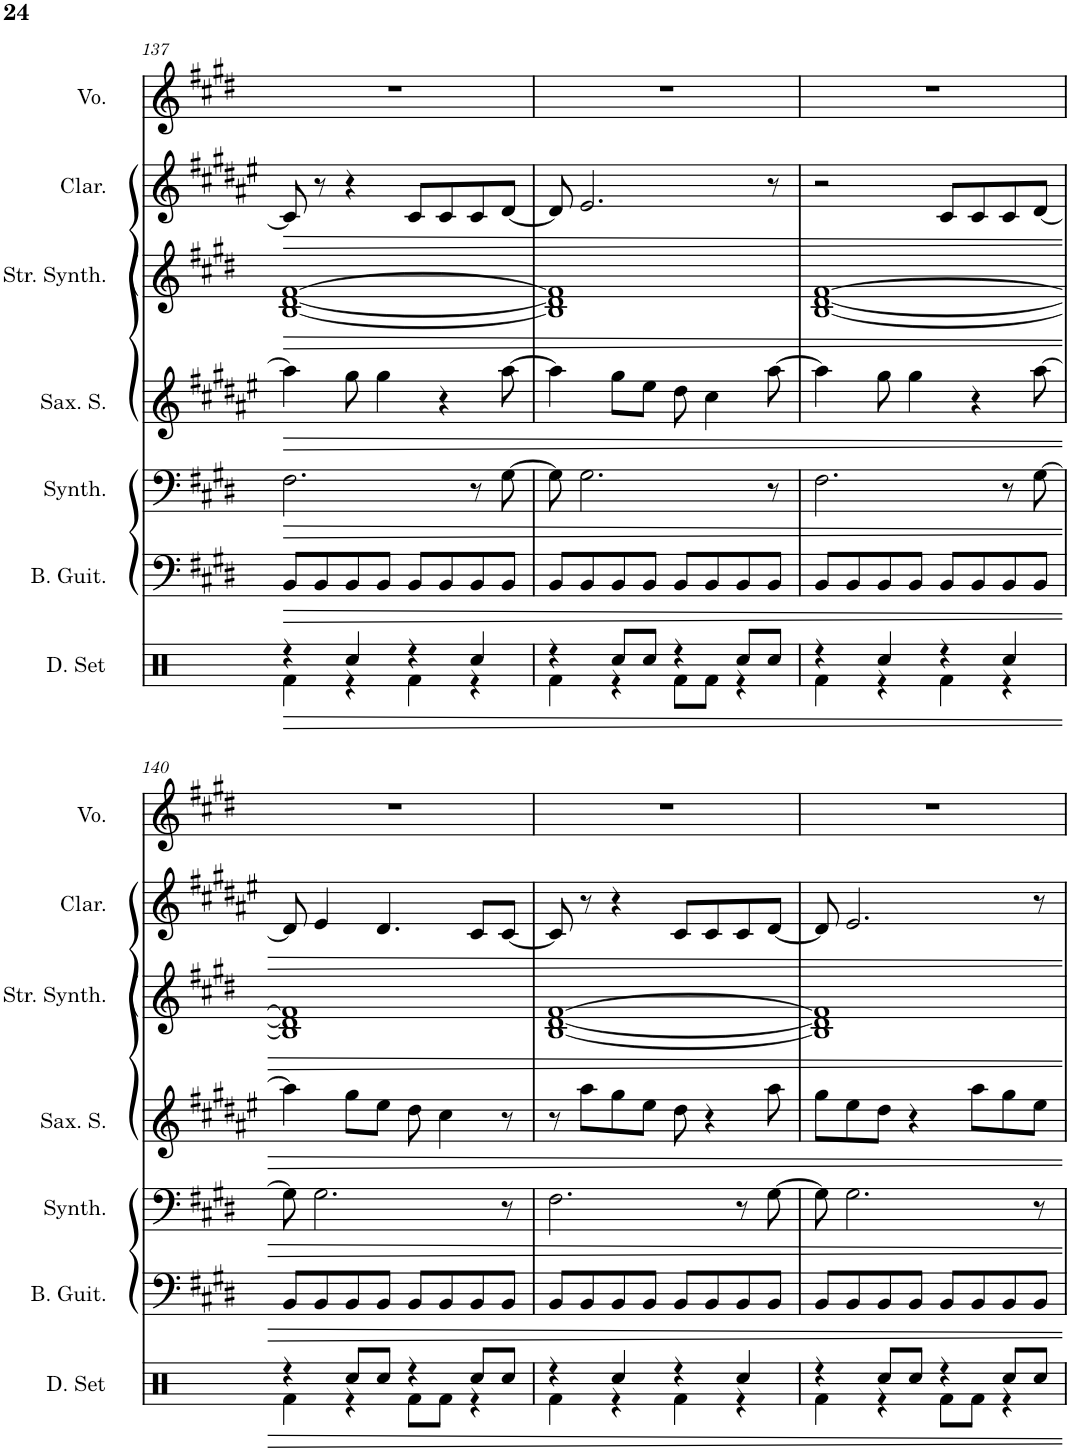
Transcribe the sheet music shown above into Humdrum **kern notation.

**kern	**kern	**kern	**kern	**kern	**kern	**kern
*part7	*part6	*part5	*part4	*part3	*part2	*part1
*staff7	*staff6	*staff5	*staff4	*staff3	*staff2	*staff1
*I"Drumset	*I"Bass Guitar	*I"Bass Synthesizer	*I"Saxophone soprano	*I"String Synthesizer	*I"Clarinette	*I"Voice
*I'D. Set	*I'B. Guit.	*I'Synth.	*I'Sax. S.	*I'Str. Synth.	*I'Clar.	*I'Vo.
!!LO:PB:g=z
*clefX	*clefF4	*clefF4	*clefG2	*clefG2	*clefG2	*clefG2
*	*Trd7c12	*	*Trd1c2	*	*Trd1c2	*
*k[]	*k[f#c#g#d#]	*k[f#c#g#d#]	*k[f#c#g#d#a#e#]	*k[f#c#g#d#]	*k[f#c#g#d#a#e#]	*k[f#c#g#d#]
*M4/4	*M4/4	*M4/4	*M4/4	*M4/4	*M4/4	*M4/4
=137	=137	=137	=137	=137	=137	=137
*^	*	*	*	*	*	*
4r	4Rf\	8BB/L	2.F#\	4aa#\]	[1B [1d# [1f#	8c#/]	1r
.	.	8BB/	.	.	.	8r	.
4Rcc/	4r	8BB/	.	8gg#\	.	4r	.
.	.	8BB/J	.	4gg#\	.	.	.
4r	4Rf\	8BB/L	.	.	.	8c#/L	.
.	.	8BB/	.	4r	.	8c#/	.
4Rcc/	4r	8BB/	8r	.	.	8c#/	.
.	.	8BB/J	[8G#\	[8aa#\	.	[8d#/J	.
=138	=138	=138	=138	=138	=138	=138	=138
4r	4Rf\	8BB/L	8G#\]	4aa#\]	1B] 1d#] 1f#]	8d#/]	1r
.	.	8BB/	2.G#\	.	.	2.e#/	.
8Rcc/L	4r	8BB/	.	8gg#\L	.	.	.
8Rcc/J	.	8BB/J	.	8ee#\J	.	.	.
4r	8Rf\L	8BB/L	.	8dd#\	.	.	.
.	8Rf\J	8BB/	.	4cc#\	.	.	.
8Rcc/L	4r	8BB/	.	.	.	.	.
8Rcc/J	.	8BB/J	8r	[8aa#\	.	8r	.
=139	=139	=139	=139	=139	=139	=139	=139
4r	4Rf\	8BB/L	2.F#\	4aa#\]	[1B [1d# [1f#	2r	1r
.	.	8BB/	.	.	.	.	.
4Rcc/	4r	8BB/	.	8gg#\	.	.	.
.	.	8BB/J	.	4gg#\	.	.	.
4r	4Rf\	8BB/L	.	.	.	8c#/L	.
.	.	8BB/	.	4r	.	8c#/	.
4Rcc/	4r	8BB/	8r	.	.	8c#/	.
.	.	8BB/J	[8G#\	[8aa#\	.	[8d#/J	.
!!LO:LB:g=z
=140	=140	=140	=140	=140	=140	=140	=140
4r	4Rf\	8BB/L	8G#\]	4aa#\]	1B] 1d#] 1f#]	8d#/]	1r
.	.	8BB/	2.G#\	.	.	4e#/	.
8Rcc/L	4r	8BB/	.	8gg#\L	.	.	.
8Rcc/J	.	8BB/J	.	8ee#\J	.	4.d#/	.
4r	8Rf\L	8BB/L	.	8dd#\	.	.	.
.	8Rf\J	8BB/	.	4cc#\	.	.	.
8Rcc/L	4r	8BB/	.	.	.	8c#/L	.
8Rcc/J	.	8BB/J	8r	8r	.	[8c#/J	.
=141	=141	=141	=141	=141	=141	=141	=141
4r	4Rf\	8BB/L	2.F#\	8r	[1B [1d# [1f#	8c#/]	1r
.	.	8BB/	.	8aa#\L	.	8r	.
4Rcc/	4r	8BB/	.	8gg#\	.	4r	.
.	.	8BB/J	.	8ee#\J	.	.	.
4r	4Rf\	8BB/L	.	8dd#\	.	8c#/L	.
.	.	8BB/	.	4r	.	8c#/	.
4Rcc/	4r	8BB/	8r	.	.	8c#/	.
.	.	8BB/J	[8G#\	8aa#\	.	[8d#/J	.
=142	=142	=142	=142	=142	=142	=142	=142
4r	4Rf\	8BB/L	8G#\]	8gg#\L	1B] 1d#] 1f#]	8d#/]	1r
.	.	8BB/	2.G#\	8ee#\	.	2.e#/	.
8Rcc/L	4r	8BB/	.	8dd#\J	.	.	.
8Rcc/J	.	8BB/J	.	4r	.	.	.
4r	8Rf\L	8BB/L	.	.	.	.	.
.	8Rf\J	8BB/	.	8aa#\L	.	.	.
8Rcc/L	4r	8BB/	.	8gg#\	.	.	.
8Rcc/J	.	8BB/J	8r	8ee#\J	.	8r	.
*v	*v	*	*	*	*	*	*
=	=	=	=	=	=	=
*-	*-	*-	*-	*-	*-	*-
